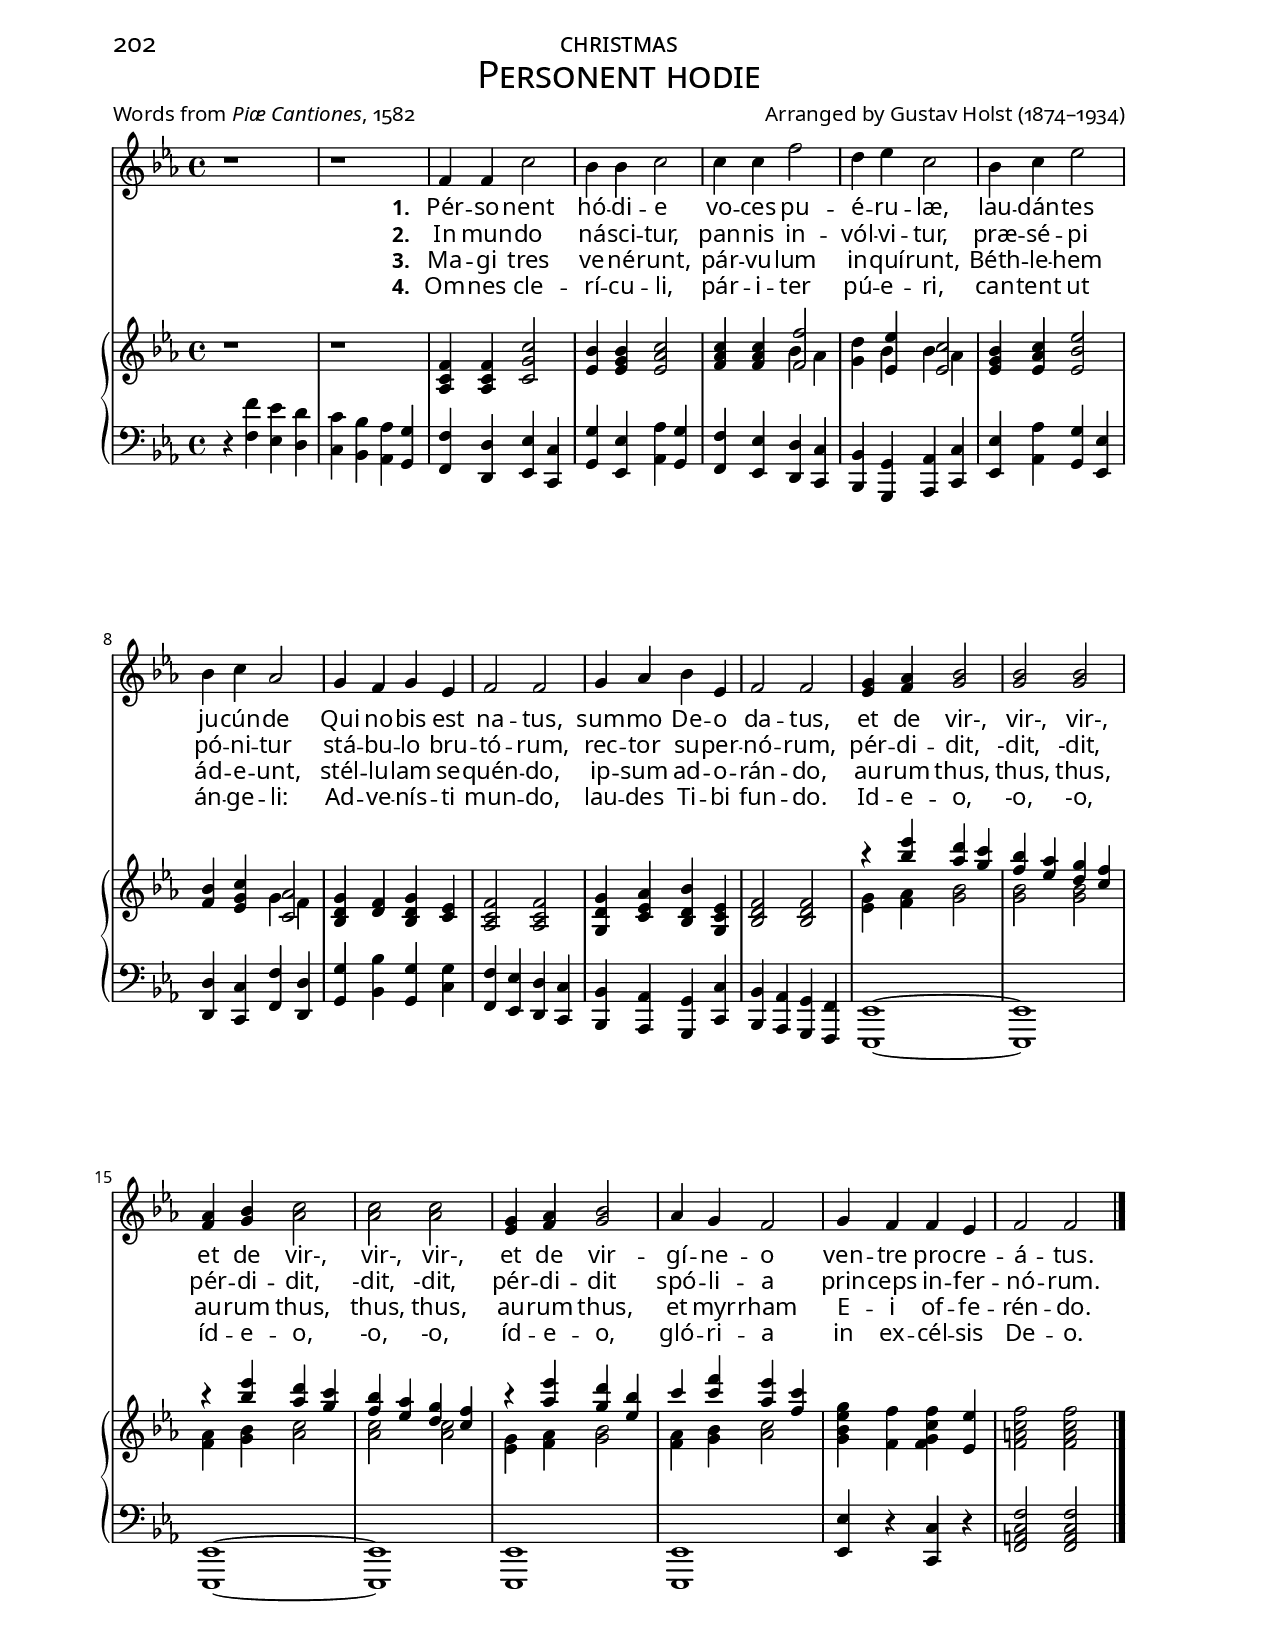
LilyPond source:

\version "2.14.2"
\include "util.ly"
\header {
  title = \markup{\override #'(font-name . "Garamond Premr Pro Smbd Subh"){ \abs-fontsize #18 \smallCapsOldStyle"Personent hodie"}}
  poet = \markup \concat{"Words from " \italic "Piæ Cantiones" \oldStyleNum", 1582"}
  composer = \markup\oldStyleNum"Arranged by Gustav Holst (1874–1934)"
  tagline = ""
}
\paper {
  %print-all-headers = ##t
  paper-height = 11\in
  paper-width = 8.5\in
  indent = 0\in
  %system-system-spacing = #'((basic-distance . 10) (padding . 0))
  %system-system-spacing =
  %  #'((basic-distance . 0)
  %     (minimum-distance . 0)
  %     (padding . -0.35)
  %     (stretchability . 100))
  ragged-last-bottom = ##f
  ragged-bottom = ##f
  two-sided = ##t
  inner-margin = 1\in
  outer-margin = 0.75\in
  top-margin = 0.26\in
  bottom-margin = 0.25\in
  first-page-number = #202
  print-first-page-number = ##t
  headerLine = \markup{ \smallCapsOldStyle"christmas"}
  oddHeaderMarkup = \markup\fill-line{
     \abs-fontsize #12.5
     \combine 
        \fill-line{"" \on-the-fly #print-page-number-check-first
        \oldStylePageNum""
        }
        \fill-line{\headerLine}
  }
  evenHeaderMarkup = \markup {
     \abs-fontsize #12.5
     \combine
        \on-the-fly #print-page-number-check-first
        \oldStylePageNum""
        \fill-line{\headerLine}
  }
}
#(set-global-staff-size 18) \paper{ #(define fonts (make-pango-font-tree "Garamond Premr Pro" "Garamond Premr Pro" "Garamond Premr Pro" (/ 18 20))) }
global = {
  \key ees \major
  \time 4/4
  \autoBeamOff
}

sopMusic = \relative c' {
  b'1\rest |
  b1\rest |
  \oneVoice
  f4 f c'2 |
  bes4 bes c2 |
  c4 c f2 |
  d4 ees c2 |
  
  bes4 c ees2 |
  bes4 c aes2 |
  g4 f g ees |
  f2 f |
  g4 aes bes ees, |
  f2 f |
  <ees g>4 <f aes> <bes g>2 |
  
  <bes g> <bes g> |
  <aes f>4 <bes g> <c aes>2 |
  <c aes> <c aes> |
  <g ees>4 <aes f> <bes g>2 |
  aes4 g f2 |
  g4 f f ees |
  f2 f \bar "|."
}
sopWords = \lyricmode {
  
}

altoMusic = \relative c' {
  
}
altoWords = \lyricmode {
  \set stanza = #"1. "
  Pér -- so -- nent hó -- di -- e
  vo -- ces pu -- é -- ru -- læ,
  lau -- dán -- tes ju -- cún -- de
  Qui no -- bis est na -- tus,
  sum -- mo De -- o da -- tus,
  et de vir-, vir-, vir-,
  et de vir-, vir-, vir-,
  et de vir -- gí -- ne -- o
  ven -- tre pro -- cre -- á -- tus.
}
altoWordsII = \lyricmode {
%\markup\italic
  \set stanza = #"2. "
  In mun -- do ná -- sci -- tur,
  pan -- nis in -- vól -- vi -- tur,
  præ -- sé -- pi pó -- ni -- tur
  stá -- bu -- lo bru -- tó -- rum,
  rec -- tor su -- per -- nó -- rum,
  pér -- di -- dit, -dit, -dit,
  pér -- di -- dit, -dit, -dit,
  pér -- di -- dit spó -- li -- a
  prin -- ceps in -- fer -- nó -- rum.
}
altoWordsIII = \lyricmode {
  \set stanza = #"3. "
  Ma -- gi tres ve -- né -- runt,
  pár -- vu -- lum in -- quí -- runt,
  Béth -- le -- hem ád -- e -- unt,
  stél -- lu -- lam se -- quén -- do,
  ip -- sum ad -- o -- rán -- do,
  au -- rum thus, thus, thus,
  au -- rum thus, thus, thus,
  au -- rum thus, et myr -- rham
  E -- i of -- fe -- rén -- do.
}
altoWordsIV = \lyricmode {
  \set stanza = #"4. "
  Om -- nes cle -- rí -- cu -- li,
  pár -- i -- ter pú -- e -- ri,
  can -- tent ut án -- ge -- li:
  Ad -- ve -- nís -- ti mun -- do,
  lau -- des Ti -- bi fun -- do.
  Id -- e -- o, -o, -o,
  íd -- e -- o, -o, -o,
  íd -- e -- o, gló -- ri -- a
  in ex -- cél -- sis De -- o.
}
altoWordsV = \lyricmode {
  \set stanza = #"5. "
  \set ignoreMelismata = ##t
}
altoWordsVI = \lyricmode {
  \set stanza = #"6. "
  \set ignoreMelismata = ##t
}
tenorMusic = \relative c' {
  
}
tenorWords = \lyricmode {

}

bassMusic = \relative c {
 
}
bassWords = \lyricmode {

}

pianoRH = \relative c' {
  r1 |
  r1 |
  <f c aes>4 q <c g' c>2 |
  <ees bes'>4 <ees g bes> <ees aes c>2 |
  <f aes c>4 q << <f f'>2 \\ {bes4 aes} >> |
  <g d'>4 << {<ees ees'> <ees c'>2} \\ {bes'4 bes aes} >> |
  
  <ees g bes>4 <ees aes c> <ees bes' ees>2 |
  <f bes>4 <ees g c> << <c aes'>2 \\ {g'4 f} >> |
  <g d bes>4 <f d> <g d bes> <ees c> |
  <f c aes>2 q |
  <g d g,>4 <aes ees c> <bes d, bes> <ees, c g> |
  <f d bes>2 q |
  << {b'4\rest <bes ees> <aes d> <g c>} \\ {<g, ees>4 <aes f> <bes g>2} >> |
  
  <<
    {
      <f' bes>4 <ees aes> <d g> <c f> |
      b'4\rest <bes ees> <aes d> <g c> |
      <f bes>4 <ees aes> <d g> <c f> |
      b'4\rest <aes ees'> <g d'> <ees bes'> |
      c'4 <c f> <aes ees'> <f c'> |
    } \\
    {
      <g, bes>2 q|
      <f aes>4 <g bes> <aes c>2 |
      q q |
      <g ees>4 <aes f> <bes g>2 |
      <aes f>4 <bes g> <c aes>2 |
    }
  >>
  <g bes ees g>4 <f f'> <f g c f> <ees ees'> |
  <f a c f>2 q \bar "||"
}
pianoLH = \relative c' {
  r4 <f f,> <ees ees,> <d d,> |
  <c c,> <bes bes,> <aes aes,> <g g,> |
  <f f,> <d d,> <ees ees,> <c c,> |
  <g g'> <ees ees'> <aes aes'> <g g'> |
  <f f'> <ees ees'> <d d'> <c c'> |
  <bes bes'> <g g'> <aes aes'> <c c'> |
  
  <ees ees'> <aes aes'> <g g'> <ees ees'> |
  <d d'> <c c'> <f f'> <d d'> |
  <g g'> <bes bes'> <g g'> <c g'> |
  <f f,> <ees ees,> <d d,> <c c,> |
  <bes bes,> <aes aes,> <g g,> <c c,> |
  <bes bes,> <aes aes,> <g g,> <f f,> |
  <ees ees,>1~ |
  
  q |
  q~ |
  q |
  q |
  q |
  <ees ees'>4 r <c c'> r |
  <f a c f>2 q \bar "|."
}

\score {
  <<
   \new ChoirStaff <<
    \new Staff = women <<
      \new Voice = "sopranos" { \voiceOne << \global \sopMusic >> }
      \new Voice = "altos" { \voiceTwo << \global \altoMusic >> }
    >>
    \new Lyrics \with { alignAboveContext = #"women" \override VerticalAxisGroup #'nonstaff-relatedstaff-spacing = #'((basic-distance . 1))} \lyricsto "sopranos" \sopWords
    \new Lyrics = "altosVI"  \with { alignBelowContext = #"women" } \lyricsto "sopranos" \altoWordsVI
    \new Lyrics = "altosV"  \with { alignBelowContext = #"women" } \lyricsto "sopranos" \altoWordsV
    \new Lyrics = "altosIV"  \with { alignBelowContext = #"women" } \lyricsto "sopranos" \altoWordsIV
    \new Lyrics = "altosIII"  \with { alignBelowContext = #"women" } \lyricsto "sopranos" \altoWordsIII
    \new Lyrics = "altosII"  \with { alignBelowContext = #"women" } \lyricsto "sopranos" \altoWordsII
    \new Lyrics = "altos"  \with { alignBelowContext = #"women" } \lyricsto "sopranos" \altoWords
  >>
    \new PianoStaff << \new Staff { \new Voice { \global \pianoRH } } \new Staff { \clef "bass" \global \pianoLH } >>
  >>
  \layout {
  \context {
    \Lyrics
    \override LyricText #'font-size = #1.3
  }
    \context {
      \Score
      \override SpacingSpanner #'base-shortest-duration = #(ly:make-moment 1 8)
      \override SpacingSpanner #'common-shortest-duration = #(ly:make-moment 1 4)
    }
    \context {
      % Remove all empty staves
      % \Staff \RemoveEmptyStaves \override VerticalAxisGroup #'remove-first = ##t
    }
    \context {
      \Lyrics
      \override LyricText #'X-offset = #center-on-word
    }
  }
}

